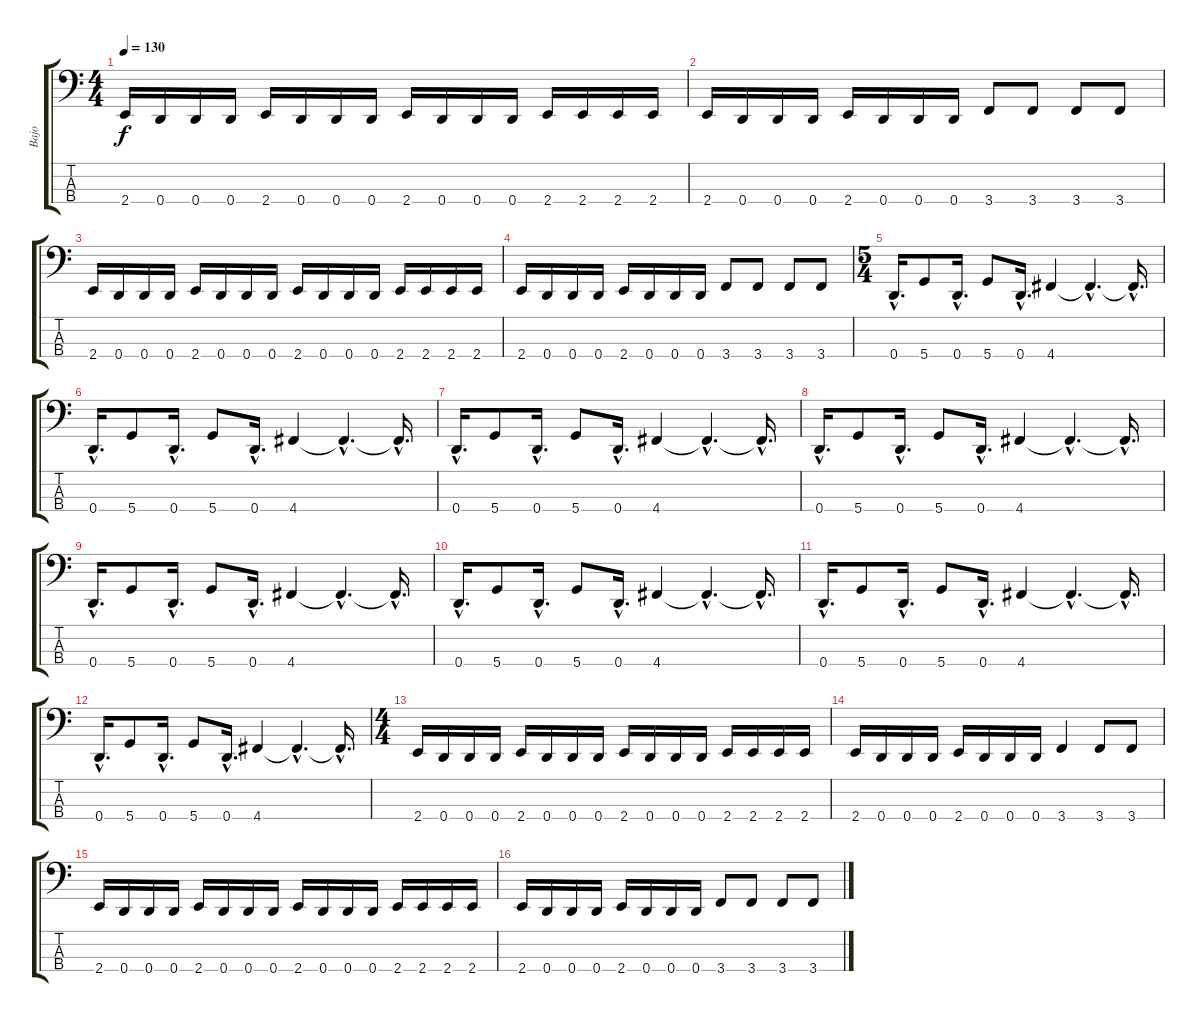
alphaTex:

\track ("Bajo" "Bajo") {instrument electricbassfinger}
\staff {score tabs}
\tuning (F2 C2 G1 D1) {hide}
\ts (4 4)
\tempo 130
\clef f4
\ks c
2.4.16{dy f} 0.4.16 0.4.16 0.4.16 2.4.16 0.4.16 0.4.16 0.4.16 2.4.16 0.4.16 0.4.16 0.4.16 2.4.16 2.4.16 2.4.16 2.4.16 |
2.4.16 0.4.16 0.4.16 0.4.16 2.4.16 0.4.16 0.4.16 0.4.16 3.4.8 3.4.8 3.4.8 3.4.8 |
2.4.16 0.4.16 0.4.16 0.4.16 2.4.16 0.4.16 0.4.16 0.4.16 2.4.16 0.4.16 0.4.16 0.4.16 2.4.16 2.4.16 2.4.16 2.4.16 |
2.4.16 0.4.16 0.4.16 0.4.16 2.4.16 0.4.16 0.4.16 0.4.16 3.4.8 3.4.8 3.4.8 3.4.8 |
\ts (5 4)
0.4{hac}.16{d} 5.4.8 0.4{hac}.16{d} 5.4.8 0.4{hac}.16{d} 4.4.4 4.4{hac t}.4{d} 4.4{hac t}.16{d} |
0.4{hac}.16{d} 5.4.8 0.4{hac}.16{d} 5.4.8 0.4{hac}.16{d} 4.4.4 4.4{hac t}.4{d} 4.4{hac t}.16{d} |
0.4{hac}.16{d} 5.4.8 0.4{hac}.16{d} 5.4.8 0.4{hac}.16{d} 4.4.4 4.4{hac t}.4{d} 4.4{hac t}.16{d} |
0.4{hac}.16{d} 5.4.8 0.4{hac}.16{d} 5.4.8 0.4{hac}.16{d} 4.4.4 4.4{hac t}.4{d} 4.4{hac t}.16{d} |
0.4{hac}.16{d} 5.4.8 0.4{hac}.16{d} 5.4.8 0.4{hac}.16{d} 4.4.4 4.4{hac t}.4{d} 4.4{hac t}.16{d} |
0.4{hac}.16{d} 5.4.8 0.4{hac}.16{d} 5.4.8 0.4{hac}.16{d} 4.4.4 4.4{hac t}.4{d} 4.4{hac t}.16{d} |
0.4{hac}.16{d} 5.4.8 0.4{hac}.16{d} 5.4.8 0.4{hac}.16{d} 4.4.4 4.4{hac t}.4{d} 4.4{hac t}.16{d} |
0.4{hac}.16{d} 5.4.8 0.4{hac}.16{d} 5.4.8 0.4{hac}.16{d} 4.4.4 4.4{hac t}.4{d} 4.4{hac t}.16{d} |
\ts (4 4)
2.4.16 0.4.16 0.4.16 0.4.16 2.4.16 0.4.16 0.4.16 0.4.16 2.4.16 0.4.16 0.4.16 0.4.16 2.4.16 2.4.16 2.4.16 2.4.16 |
2.4.16 0.4.16 0.4.16 0.4.16 2.4.16 0.4.16 0.4.16 0.4.16 3.4.4 3.4.8 3.4.8 |
2.4.16 0.4.16 0.4.16 0.4.16 2.4.16 0.4.16 0.4.16 0.4.16 2.4.16 0.4.16 0.4.16 0.4.16 2.4.16 2.4.16 2.4.16 2.4.16 |
2.4.16 0.4.16 0.4.16 0.4.16 2.4.16 0.4.16 0.4.16 0.4.16 3.4.8 3.4.8 3.4.8 3.4.8
